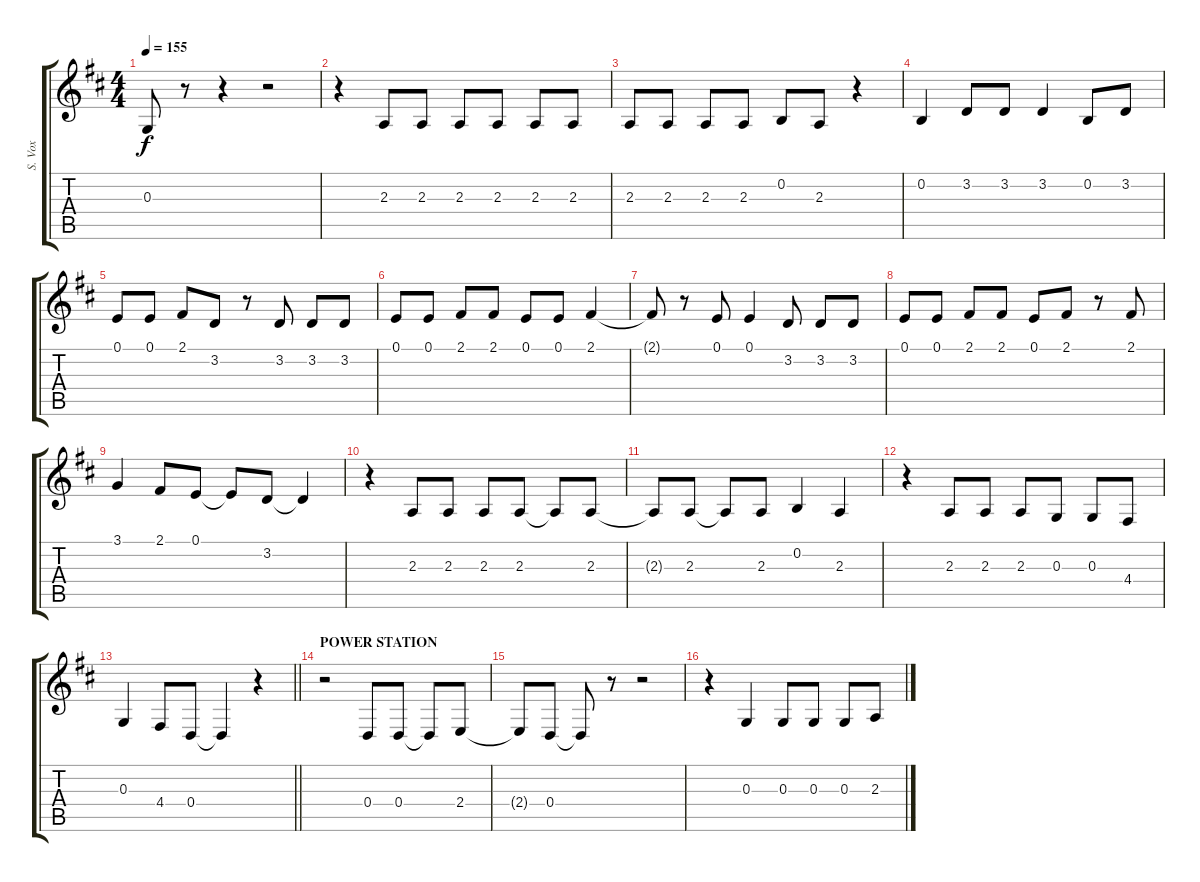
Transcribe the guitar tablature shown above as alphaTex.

\track ("S. Vox" "S. Vox") {instrument tenorsax}
\staff {score tabs}
\tuning (E4 B3 G3 D3 A2 E2) {hide}
\ts (4 4)
\tempo 155
\clef g2
\ks d
0.3{t}.8{dy f} r.8 r.4 r.2 |
r.4 2.3.8 2.3.8 2.3.8 2.3.8 2.3.8 2.3.8 |
2.3.8 2.3.8 2.3.8 2.3.8 0.2.8 2.3.8 r.4 |
0.2.4 3.2.8 3.2.8 3.2.4 0.2.8 3.2.8 |
0.1.8 0.1.8 2.1.8 3.2.8 r.8 3.2.8 3.2.8 3.2.8 |
0.1.8 0.1.8 2.1.8 2.1.8 0.1.8 0.1.8 2.1.4 |
2.1{t}.8 r.8 0.1.8 0.1.4 3.2.8 3.2.8 3.2.8 |
0.1.8 0.1.8 2.1.8 2.1.8 0.1.8 2.1.8 r.8 2.1.8 |
3.1.4 2.1.8 0.1.8 0.1{t}.8 3.2.8 3.2{t}.4 |
r.4 2.3.8 2.3.8 2.3.8 2.3.8 2.3{t}.8 2.3.8 |
2.3{t}.8 2.3.8 2.3{t}.8 2.3.8 0.2.4 2.3.4 |
r.4 2.3.8 2.3.8 2.3.8 0.3.8 0.3.8 4.4.8 |
\barLineRight lightlight
0.3.4 4.4.8 0.4.8 0.4{t}.4 r.4 |
\section ("" "POWER STATION")
r.2 0.4.8 0.4.8 0.4{t}.8 2.4.8 |
2.4{t}.8 0.4.8 0.4{t}.8 r.8 r.2 |
r.4 0.3.4 0.3.8 0.3.8 0.3.8 2.3.8
